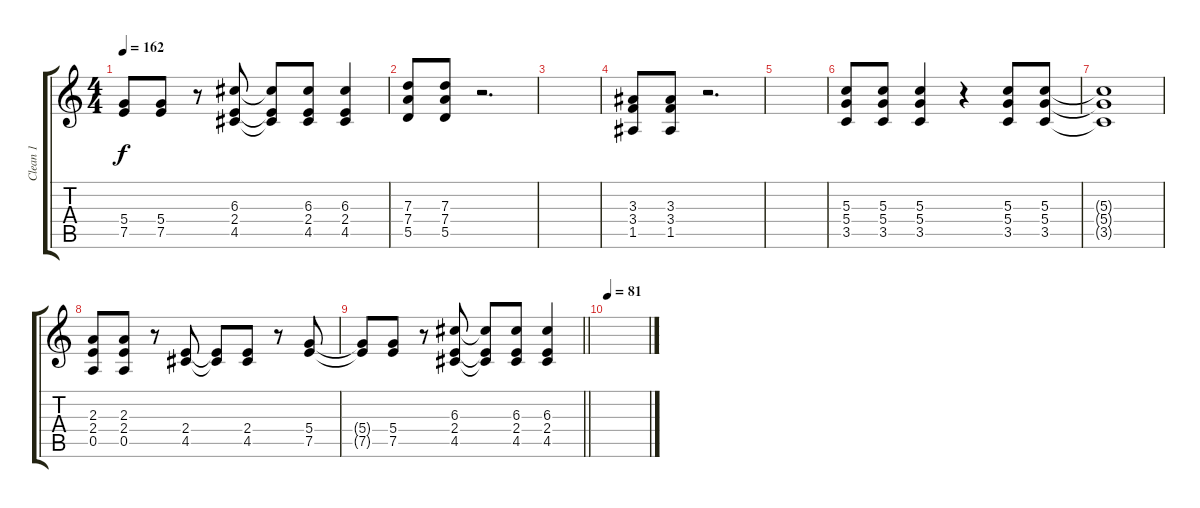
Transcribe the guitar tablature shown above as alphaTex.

\track ("Clean 1" "Clean 1") {instrument electricguitarclean}
\staff {score tabs}
\tuning (E4 B3 G3 D3 A2 D2) {hide}
\ts (4 4)
\tempo 162
\clef g2
\ks c
(5.4{t} 7.5{t}).8{dy f} (5.4 7.5).8 r.8 (6.3 2.4 4.5).8 (6.3{t} 2.4{t} 4.5{t}).8 (6.3 2.4 4.5).8 (6.3 2.4 4.5).4 |
(7.3 7.4 5.5).8 (7.3 7.4 5.5).8 r.2{d} |
|
(3.3 3.4 1.5).8 (3.3 3.4 1.5).8 r.2{d} |
|
(5.3 5.4 3.5).8 (5.3 5.4 3.5).8 (5.3 5.4 3.5).4 r.4 (5.3 5.4 3.5).8 (5.3 5.4 3.5).8 |
(5.3{t} 5.4{t} 3.5{t}).1 |
(2.3 2.4 0.5).8 (2.3 2.4 0.5).8 r.8 (2.4 4.5).8 (2.4{t} 4.5{t}).8 (2.4 4.5).8 r.8 (5.4 7.5).8 |
\barLineRight lightlight
(5.4{t} 7.5{t}).8 (5.4 7.5).8 r.8 (6.3 2.4 4.5).8 (6.3{t} 2.4{t} 4.5{t}).8 (6.3 2.4 4.5).8 (6.3 2.4 4.5).4 |
\tempo 81
